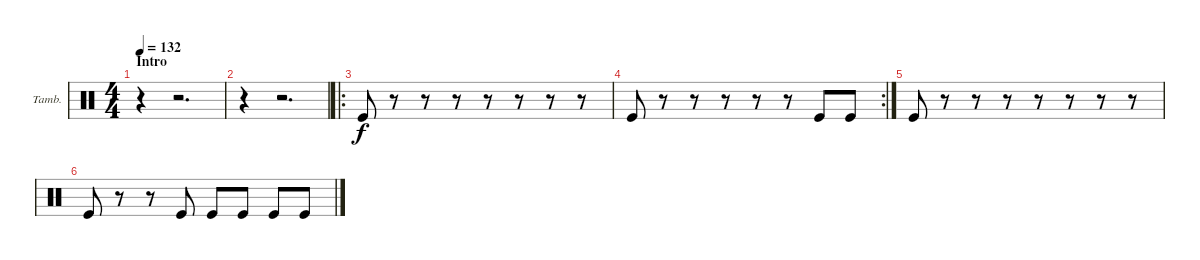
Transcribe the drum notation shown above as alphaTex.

\bracketExtendMode groupsimilarinstruments
\firstSystemTrackNameOrientation horizontal
\otherSystemsTrackNameOrientation horizontal
\track ("Tambourine" "Tamb.") {instrument percussion}
\staff {score}
\articulation defaults
\ts (4 4)
\section ("" "Intro")
\tempo 132
\clef neutral
\ks c
r.4{dy f} r.2{d} |
r.4 r.2{d} |
\ro "Kick (hit)".8
r.8 r.8 r.8 r.8 r.8 r.8 r.8 |
\rc 2 "Kick (hit)".8
r.8 r.8 r.8 r.8 r.8 "Kick (hit)".8 "Kick (hit)".8 |
"Kick (hit)".8 r.8 r.8 r.8 r.8 r.8 r.8 r.8 |
"Kick (hit)".8 r.8 r.8 "Kick (hit)".8 "Kick (hit)".8 "Kick (hit)".8 "Kick (hit)".8 "Kick (hit)".8
